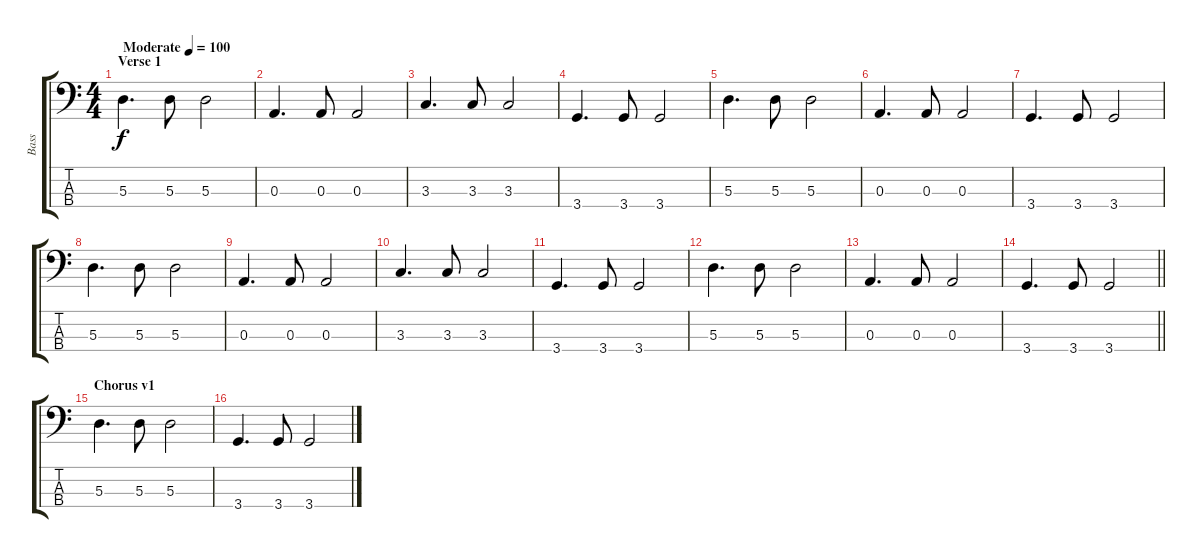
\track ("Bass" "Bass") {instrument electricbassfinger}
\staff {score tabs}
\tuning (G2 D2 A1 E1) {hide}
\ts (4 4)
\section ("" "Verse 1")
\tempo (100 "Moderate")
\clef f4
\ks c
5.3.4{d dy f instrument electricbassfinger} 5.3.8 5.3.2 |
0.3.4{d} 0.3.8 0.3.2 |
3.3.4{d} 3.3.8 3.3.2 |
3.4.4{d} 3.4.8 3.4.2 |
5.3.4{d} 5.3.8 5.3.2 |
0.3.4{d} 0.3.8 0.3.2 |
3.4.4{d} 3.4.8 3.4.2 |
5.3.4{d} 5.3.8 5.3.2 |
0.3.4{d} 0.3.8 0.3.2 |
3.3.4{d} 3.3.8 3.3.2 |
3.4.4{d} 3.4.8 3.4.2 |
5.3.4{d} 5.3.8 5.3.2 |
0.3.4{d} 0.3.8 0.3.2 |
\barLineRight lightlight
3.4.4{d} 3.4.8 3.4.2 |
\section ("" "Chorus v1")
5.3.4{d} 5.3.8 5.3.2 |
3.4.4{d} 3.4.8 3.4.2
